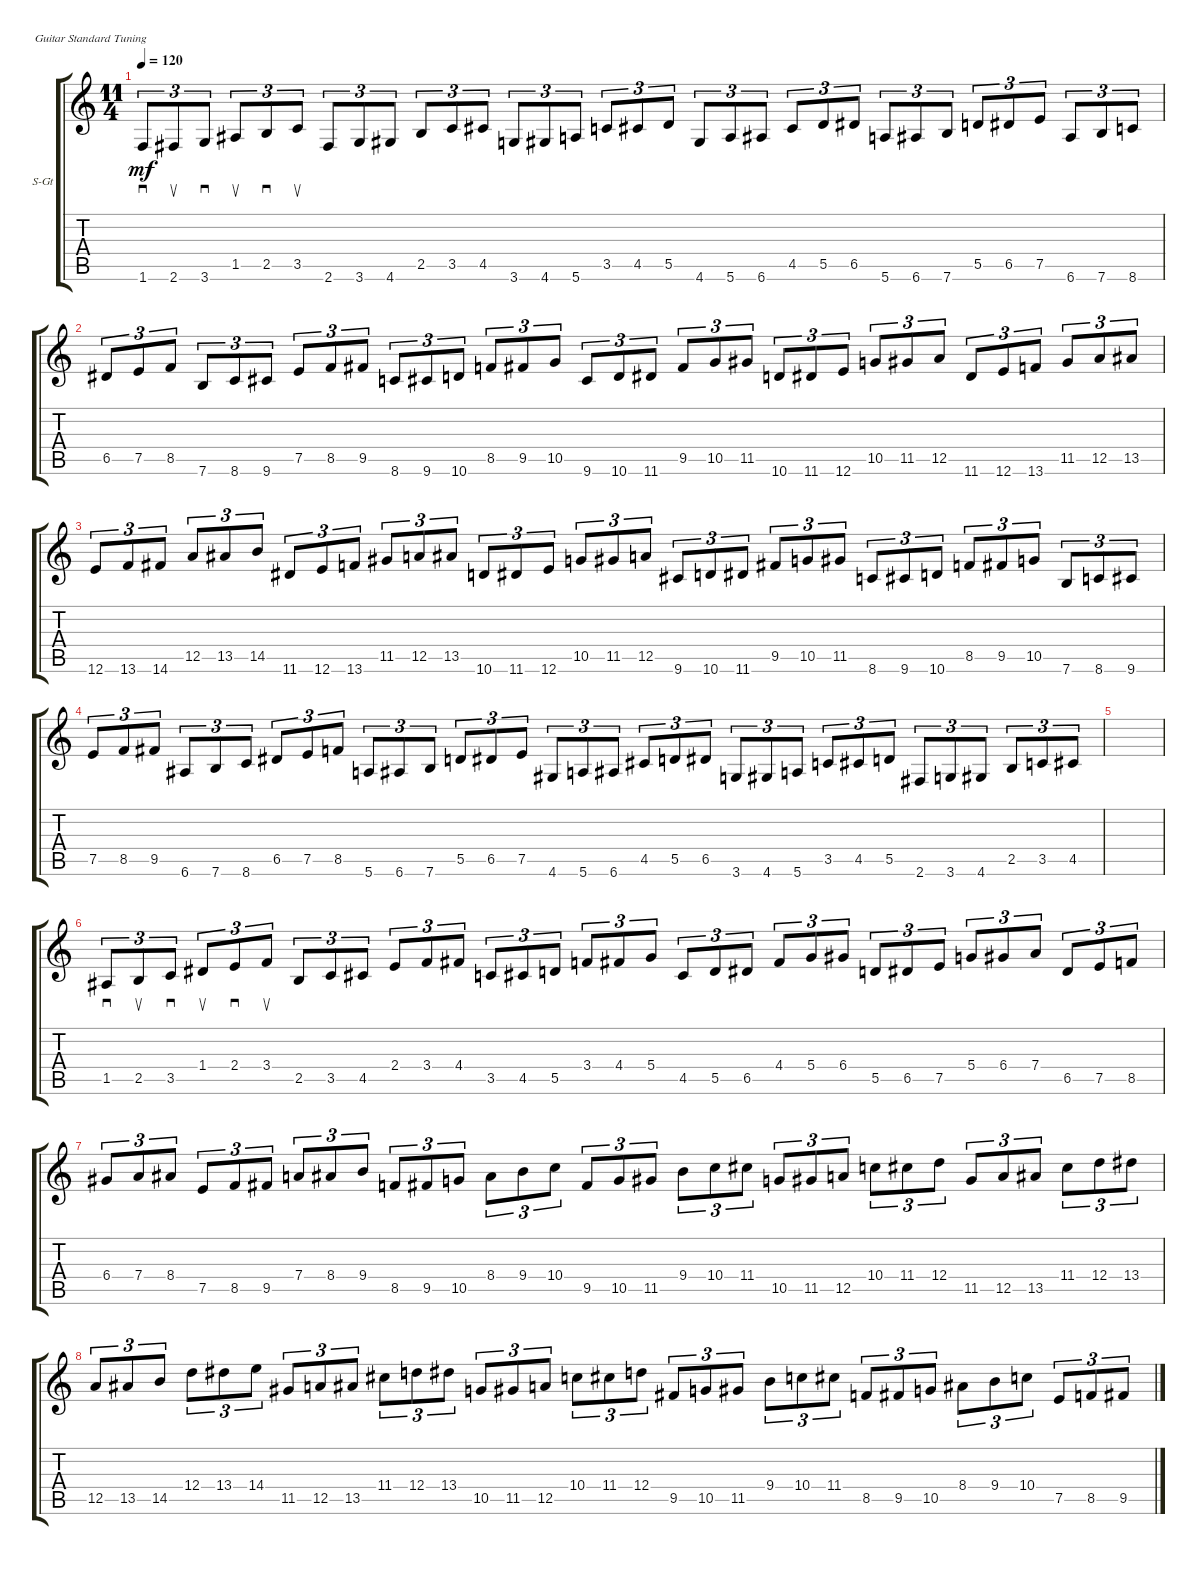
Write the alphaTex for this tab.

\defaultSystemsLayout 4
\bracketExtendMode groupsimilarinstruments
\firstSystemTrackNameOrientation horizontal
\otherSystemsTrackNameOrientation horizontal
\track ("Steel Guitar" "S-Gt") {instrument acousticguitarsteel}
\staff {score tabs}
\tuning (E4 B3 G3 D3 A2 E2)
\ts (11 4)
\tempo 120
\clef g2
\ks c
1.6.8{sd tu (3 2) dy mf} 2.6.8{su tu (3 2)} 3.6.8{sd tu (3 2)} 1.5.8{su tu (3 2)} 2.5.8{sd tu (3 2)} 3.5.8{su tu (3 2)} 2.6.8{tu (3 2)} 3.6.8{tu (3 2)} 4.6.8{tu (3 2)} 2.5.8{tu (3 2)} 3.5.8{tu (3 2)} 4.5.8{tu (3 2)} 3.6.8{tu (3 2)} 4.6.8{tu (3 2)} 5.6.8{tu (3 2)} 3.5.8{tu (3 2)} 4.5.8{tu (3 2)} 5.5.8{tu (3 2)} 4.6.8{tu (3 2)} 5.6.8{tu (3 2)} 6.6.8{tu (3 2)} 4.5.8{tu (3 2)} 5.5.8{tu (3 2)} 6.5.8{tu (3 2)} 5.6.8{tu (3 2)} 6.6.8{tu (3 2)} 7.6.8{tu (3 2)} 5.5.8{tu (3 2)} 6.5.8{tu (3 2)} 7.5.8{tu (3 2)} 6.6.8{tu (3 2)} 7.6.8{tu (3 2)} 8.6.8{tu (3 2)} |
6.5.8{tu (3 2)} 7.5.8{tu (3 2)} 8.5.8{tu (3 2)} 7.6.8{tu (3 2)} 8.6.8{tu (3 2)} 9.6.8{tu (3 2)} 7.5.8{tu (3 2)} 8.5.8{tu (3 2)} 9.5.8{tu (3 2)} 8.6.8{tu (3 2)} 9.6.8{tu (3 2)} 10.6.8{tu (3 2)} 8.5.8{tu (3 2)} 9.5.8{tu (3 2)} 10.5.8{tu (3 2)} 9.6.8{tu (3 2)} 10.6.8{tu (3 2)} 11.6.8{tu (3 2)} 9.5.8{tu (3 2)} 10.5.8{tu (3 2)} 11.5.8{tu (3 2)} 10.6.8{tu (3 2)} 11.6.8{tu (3 2)} 12.6.8{tu (3 2)} 10.5.8{tu (3 2)} 11.5.8{tu (3 2)} 12.5.8{tu (3 2)} 11.6.8{tu (3 2)} 12.6.8{tu (3 2)} 13.6.8{tu (3 2)} 11.5.8{tu (3 2)} 12.5.8{tu (3 2)} 13.5.8{tu (3 2)} |
12.6.8{tu (3 2)} 13.6.8{tu (3 2)} 14.6.8{tu (3 2)} 12.5.8{tu (3 2)} 13.5.8{tu (3 2)} 14.5.8{tu (3 2)} 11.6.8{tu (3 2)} 12.6.8{tu (3 2)} 13.6.8{tu (3 2)} 11.5.8{tu (3 2)} 12.5.8{tu (3 2)} 13.5.8{tu (3 2)} 10.6.8{tu (3 2)} 11.6.8{tu (3 2)} 12.6.8{tu (3 2)} 10.5.8{tu (3 2)} 11.5.8{tu (3 2)} 12.5.8{tu (3 2)} 9.6.8{tu (3 2)} 10.6.8{tu (3 2)} 11.6.8{tu (3 2)} 9.5.8{tu (3 2)} 10.5.8{tu (3 2)} 11.5.8{tu (3 2)} 8.6.8{tu (3 2)} 9.6.8{tu (3 2)} 10.6.8{tu (3 2)} 8.5.8{tu (3 2)} 9.5.8{tu (3 2)} 10.5.8{tu (3 2)} 7.6.8{tu (3 2)} 8.6.8{tu (3 2)} 9.6.8{tu (3 2)} |
7.5.8{tu (3 2)} 8.5.8{tu (3 2)} 9.5.8{tu (3 2)} 6.6.8{tu (3 2)} 7.6.8{tu (3 2)} 8.6.8{tu (3 2)} 6.5.8{tu (3 2)} 7.5.8{tu (3 2)} 8.5.8{tu (3 2)} 5.6.8{tu (3 2)} 6.6.8{tu (3 2)} 7.6.8{tu (3 2)} 5.5.8{tu (3 2)} 6.5.8{tu (3 2)} 7.5.8{tu (3 2)} 4.6.8{tu (3 2)} 5.6.8{tu (3 2)} 6.6.8{tu (3 2)} 4.5.8{tu (3 2)} 5.5.8{tu (3 2)} 6.5.8{tu (3 2)} 3.6.8{tu (3 2)} 4.6.8{tu (3 2)} 5.6.8{tu (3 2)} 3.5.8{tu (3 2)} 4.5.8{tu (3 2)} 5.5.8{tu (3 2)} 2.6.8{tu (3 2)} 3.6.8{tu (3 2)} 4.6.8{tu (3 2)} 2.5.8{tu (3 2)} 3.5.8{tu (3 2)} 4.5.8{tu (3 2)} |
|
1.5.8{sd tu (3 2)} 2.5.8{su tu (3 2)} 3.5.8{sd tu (3 2)} 1.4.8{su tu (3 2)} 2.4.8{sd tu (3 2)} 3.4.8{su tu (3 2)} 2.5.8{tu (3 2)} 3.5.8{tu (3 2)} 4.5.8{tu (3 2)} 2.4.8{tu (3 2)} 3.4.8{tu (3 2)} 4.4.8{tu (3 2)} 3.5.8{tu (3 2)} 4.5.8{tu (3 2)} 5.5.8{tu (3 2)} 3.4.8{tu (3 2)} 4.4.8{tu (3 2)} 5.4.8{tu (3 2)} 4.5.8{tu (3 2)} 5.5.8{tu (3 2)} 6.5.8{tu (3 2)} 4.4.8{tu (3 2)} 5.4.8{tu (3 2)} 6.4.8{tu (3 2)} 5.5.8{tu (3 2)} 6.5.8{tu (3 2)} 7.5.8{tu (3 2)} 5.4.8{tu (3 2)} 6.4.8{tu (3 2)} 7.4.8{tu (3 2)} 6.5.8{tu (3 2)} 7.5.8{tu (3 2)} 8.5.8{tu (3 2)} |
6.4.8{tu (3 2)} 7.4.8{tu (3 2)} 8.4.8{tu (3 2)} 7.5.8{tu (3 2)} 8.5.8{tu (3 2)} 9.5.8{tu (3 2)} 7.4.8{tu (3 2)} 8.4.8{tu (3 2)} 9.4.8{tu (3 2)} 8.5.8{tu (3 2)} 9.5.8{tu (3 2)} 10.5.8{tu (3 2)} 8.4.8{tu (3 2)} 9.4.8{tu (3 2)} 10.4.8{tu (3 2)} 9.5.8{tu (3 2)} 10.5.8{tu (3 2)} 11.5.8{tu (3 2)} 9.4.8{tu (3 2)} 10.4.8{tu (3 2)} 11.4.8{tu (3 2)} 10.5.8{tu (3 2)} 11.5.8{tu (3 2)} 12.5.8{tu (3 2)} 10.4.8{tu (3 2)} 11.4.8{tu (3 2)} 12.4.8{tu (3 2)} 11.5.8{tu (3 2)} 12.5.8{tu (3 2)} 13.5.8{tu (3 2)} 11.4.8{tu (3 2)} 12.4.8{tu (3 2)} 13.4.8{tu (3 2)} |
12.5.8{tu (3 2)} 13.5.8{tu (3 2)} 14.5.8{tu (3 2)} 12.4.8{tu (3 2)} 13.4.8{tu (3 2)} 14.4.8{tu (3 2)} 11.5.8{tu (3 2)} 12.5.8{tu (3 2)} 13.5.8{tu (3 2)} 11.4.8{tu (3 2)} 12.4.8{tu (3 2)} 13.4.8{tu (3 2)} 10.5.8{tu (3 2)} 11.5.8{tu (3 2)} 12.5.8{tu (3 2)} 10.4.8{tu (3 2)} 11.4.8{tu (3 2)} 12.4.8{tu (3 2)} 9.5.8{tu (3 2)} 10.5.8{tu (3 2)} 11.5.8{tu (3 2)} 9.4.8{tu (3 2)} 10.4.8{tu (3 2)} 11.4.8{tu (3 2)} 8.5.8{tu (3 2)} 9.5.8{tu (3 2)} 10.5.8{tu (3 2)} 8.4.8{tu (3 2)} 9.4.8{tu (3 2)} 10.4.8{tu (3 2)} 7.5.8{tu (3 2)} 8.5.8{tu (3 2)} 9.5.8{tu (3 2)}
